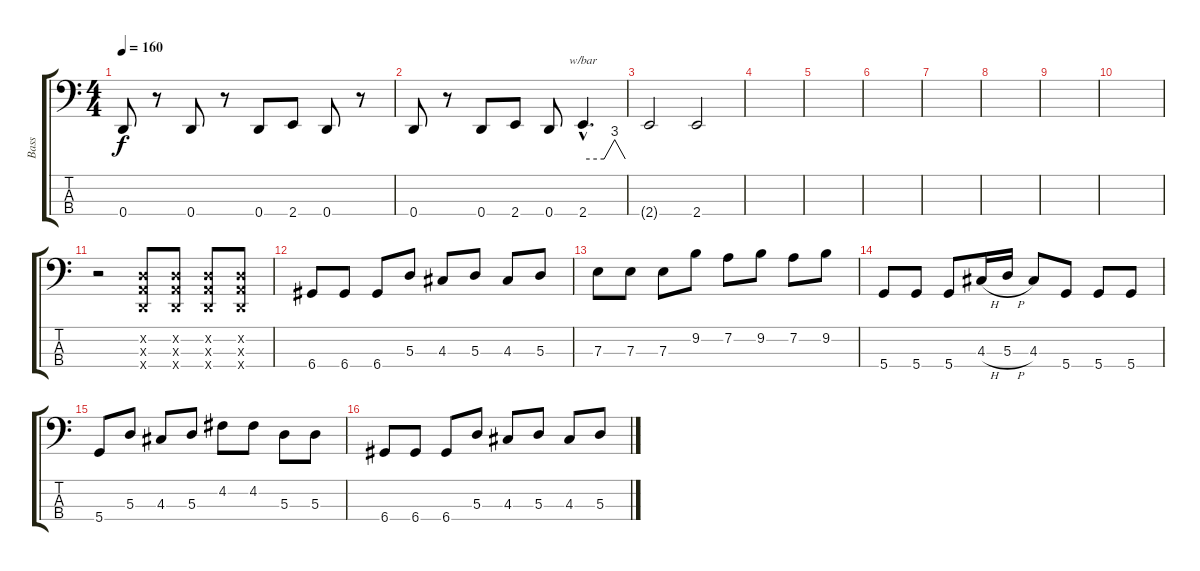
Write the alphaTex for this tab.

\track ("Bass" "Bass") {instrument electricbassfinger}
\staff {score tabs}
\tuning (G2 D2 A1 D1) {hide}
\ts (4 4)
\tempo 160
\clef f4
\ks c
0.4.8{dy f} r.8 0.4.8 r.8 0.4.8 2.4.8 0.4.8 r.8 |
0.4.8 r.8 0.4.8 2.4.8 0.4.8 2.4{hac}.4{d tbe (custom default 0 0 30 0 45 12 60 0)} |
2.4{t}.2 2.4.2 |
|
|
|
|
|
|
|
r.2 (0.2{x} 0.3{x} 0.4{x}).8 (0.2{x} 0.3{x} 0.4{x}).8 (0.2{x} 0.3{x} 0.4{x}).8 (0.2{x} 0.3{x} 0.4{x}).8 |
6.4.8 6.4.8 6.4.8 5.3.8 4.3.8 5.3.8 4.3.8 5.3.8 |
7.3.8 7.3.8 7.3.8 9.2.8 7.2.8 9.2.8 7.2.8 9.2.8 |
5.4.8 5.4.8 5.4.8 4.3{h}.16 5.3{h}.16 4.3.8 5.4.8 5.4.8 5.4.8 |
5.4.8 5.3.8 4.3.8 5.3.8 4.2.8 4.2.8 5.3.8 5.3.8 |
6.4.8 6.4.8 6.4.8 5.3.8 4.3.8 5.3.8 4.3.8 5.3.8
